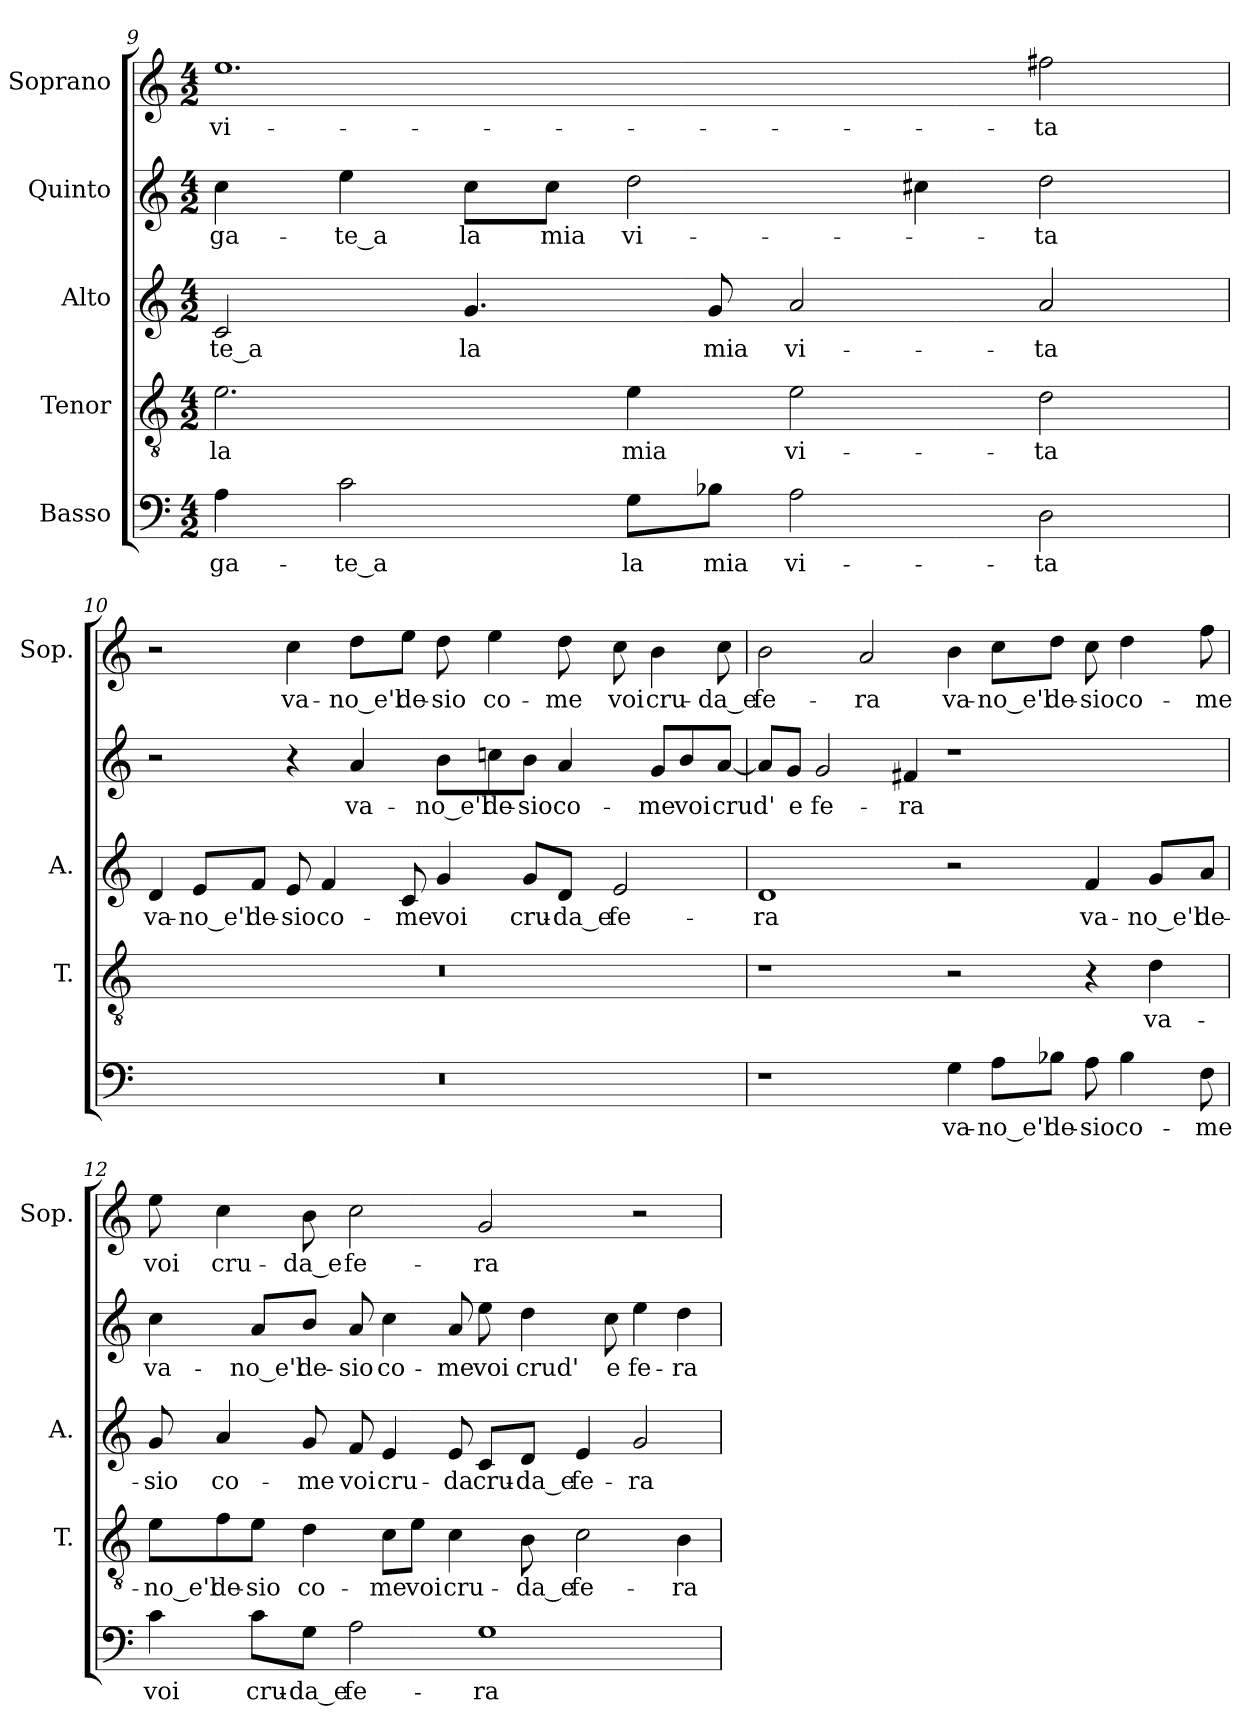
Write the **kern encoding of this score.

**kern	**text	**kern	**text	**kern	**text	**kern	**text	**kern	**text
*part5	*part5	*part4	*part4	*part3	*part3	*part2	*part2	*part1	*part1
*staff5	*staff5	*staff4	*staff4	*staff3	*staff3	*staff2	*staff2	*staff1	*staff1
*I"Basso	*	*I"Tenor	*	*I"Alto	*	*I"Quinto	*	*I"Soprano	*
*	*	*I'T.	*	*I'A.	*	*	*	*I'Sop.	*
*clefF4	*	*clefGv2	*	*clefG2	*	*clefG2	*	*clefG2	*
*	*	*ITrd7c12	*	*	*	*	*	*	*
*k[]	*	*k[]	*	*k[]	*	*k[]	*	*k[]	*
*C:	*	*C:	*	*C:	*	*C:	*	*C:	*
*M4/2	*	*M4/2	*	*M4/2	*	*M4/2	*	*M4/2	*
=9	=9	=9	=9	=9	=9	=9	=9	=9	=9
!	!LO:LY:b:color=#000000	!	!	!	!	!	!	!	!
!	!	!	!LO:LY:b:color=#000000	!	!	!	!	!	!
!	!	!	!	!	!LO:LY:b:color=#000000	!	!	!	!
!	!	!	!	!	!	!	!LO:LY:b:color=#000000	!	!
!	!	!	!	!	!	!	!	!	!LO:LY:b:color=#000000
4Ai\	-ga-	2.Ei\	la	2ci/	-te_a	4cci\	-ga-	1.eei	vi-
!	!LO:LY:b:color=#000000	!	!	!	!	!	!	!	!
!	!	!	!	!	!	!	!LO:LY:b:color=#000000	!	!
2ci\	-te_a	.	.	.	.	4eei\	-te_a	.	.
!	!	!	!	!	!LO:LY:b:color=#000000	!	!	!	!
!	!	!	!	!	!	!	!LO:LY:b:color=#000000	!	!
.	.	.	.	4.gi/	la	8cci\L	la	.	.
!	!	!	!	!	!	!	!LO:LY:b:color=#000000	!	!
.	.	.	.	.	.	8cci\J	mia	.	.
!	!LO:LY:b:color=#000000	!	!	!	!	!	!	!	!
!	!	!	!LO:LY:b:color=#000000	!	!	!	!	!	!
!	!	!	!	!	!	!	!LO:LY:b:color=#000000	!	!
8Gi\L	la	4Ei\	mia	.	.	2ddi\	vi-	.	.
!	!LO:LY:b:color=#000000	!	!	!	!	!	!	!	!
!	!	!	!	!	!LO:LY:b:color=#000000	!	!	!	!
8B-Xi\J	mia	.	.	8gi/	mia	.	.	.	.
!	!LO:LY:b:color=#000000	!	!	!	!	!	!	!	!
!	!	!	!LO:LY:b:color=#000000	!	!	!	!	!	!
!	!	!	!	!	!LO:LY:b:color=#000000	!	!	!	!
2Ai\	vi-	2Ei\	vi-	2ai/	vi-	.	.	.	.
.	.	.	.	.	.	4cc#Xi\	.	.	.
!	!LO:LY:b:color=#000000	!	!	!	!	!	!	!	!
!	!	!	!LO:LY:b:color=#000000	!	!	!	!	!	!
!	!	!	!	!	!LO:LY:b:color=#000000	!	!	!	!
!	!	!	!	!	!	!	!LO:LY:b:color=#000000	!	!
!	!	!	!	!	!	!	!	!	!LO:LY:b:color=#000000
2Di\	-ta	2Di\	-ta	2ai/	-ta	2ddi\	-ta	2ff#Xi\	-ta
!!LO:PB:g=z
=10	=10	=10	=10	=10	=10	=10	=10	=10	=10
!LO:N:vis=1	!	!LO:N:vis=1	!	!	!	!	!	!	!
!	!	!	!	!	!LO:LY:b:color=#000000	!	!	!	!
0r	.	0r	.	4di/	va-	2r	.	2r	.
!	!	!	!	!	!LO:LY:b:color=#000000	!	!	!	!
.	.	.	.	8ei/L	-no_e'l	.	.	.	.
!	!	!	!	!	!LO:LY:b:color=#000000	!	!	!	!
.	.	.	.	8fi/J	de-	.	.	.	.
!	!	!	!	!	!LO:LY:b:color=#000000	!	!	!	!
!	!	!	!	!	!	!	!	!	!LO:LY:b:color=#000000
.	.	.	.	8ei/	-sio	4r	.	4cci\	va-
!	!	!	!	!	!LO:LY:b:color=#000000	!	!	!	!
.	.	.	.	4fi/	co-	.	.	.	.
!	!	!	!	!	!	!	!LO:LY:b:color=#000000	!	!
!	!	!	!	!	!	!	!	!	!LO:LY:b:color=#000000
.	.	.	.	.	.	4ai/	va-	8ddi\L	-no_e'l
!	!	!	!	!	!LO:LY:b:color=#000000	!	!	!	!
!	!	!	!	!	!	!	!	!	!LO:LY:b:color=#000000
.	.	.	.	8ci/	-me	.	.	8eei\J	de-
!	!	!	!	!	!LO:LY:b:color=#000000	!	!	!	!
!	!	!	!	!	!	!	!LO:LY:b:color=#000000	!	!
!	!	!	!	!	!	!	!	!	!LO:LY:b:color=#000000
.	.	.	.	4gi/	voi	8bi\L	-no_e'l	8ddi\	-sio
!	!	!	!	!	!	!	!LO:LY:b:color=#000000	!	!
!	!	!	!	!	!	!	!	!	!LO:LY:b:color=#000000
.	.	.	.	.	.	8ccni\	de-	4eei\	co-
!	!	!	!	!	!LO:LY:b:color=#000000	!	!	!	!
!	!	!	!	!	!	!	!LO:LY:b:color=#000000	!	!
.	.	.	.	8gi/L	cru-	8bi\J	-sio	.	.
!	!	!	!	!	!LO:LY:b:color=#000000	!	!	!	!
!	!	!	!	!	!	!	!LO:LY:b:color=#000000	!	!
!	!	!	!	!	!	!	!	!	!LO:LY:b:color=#000000
.	.	.	.	8di/J	-da_e	4ai/	co-	8ddi\	-me
!	!	!	!	!	!LO:LY:b:color=#000000	!	!	!	!
!	!	!	!	!	!	!	!	!	!LO:LY:b:color=#000000
.	.	.	.	2ei/	fe-	.	.	8cci\	voi
!	!	!	!	!	!	!	!LO:LY:b:color=#000000	!	!
!	!	!	!	!	!	!	!	!	!LO:LY:b:color=#000000
.	.	.	.	.	.	8gi/L	-me	4bi\	cru-
!	!	!	!	!	!	!	!LO:LY:b:color=#000000	!	!
.	.	.	.	.	.	8bi/	voi	.	.
!	!	!	!	!	!	!	!LO:LY:b:color=#000000	!	!
!	!	!	!	!	!	!	!	!	!LO:LY:b:color=#000000
.	.	.	.	.	.	[<8ai/J	crud'	8cci\	-da_e
=11	=11	=11	=11	=11	=11	=11	=11	=11	=11
!	!	!	!	!	!LO:LY:b:color=#000000	!	!	!	!
!	!	!	!	!	!	!	!	!	!LO:LY:b:color=#000000
1r	.	1r	.	1di	-ra	8ai/L]	.	2bi\	fe-
!	!	!	!	!	!	!	!LO:LY:b:color=#000000	!	!
.	.	.	.	.	.	8gi/J	e	.	.
!	!	!	!	!	!	!	!LO:LY:b:color=#000000	!	!
.	.	.	.	.	.	2gi/	fe-	.	.
!	!	!	!	!	!	!	!	!	!LO:LY:b:color=#000000
.	.	.	.	.	.	.	.	2ai/	-ra
!	!	!	!	!	!	!	!LO:LY:b:color=#000000	!	!
.	.	.	.	.	.	4f#Xi/	-ra	.	.
!	!LO:LY:b:color=#000000	!	!	!	!	!	!	!	!
!	!	!	!	!	!	!	!	!	!LO:LY:b:color=#000000
4Gi\	va-	2r	.	2r	.	1r	.	4bi\	va-
!	!LO:LY:b:color=#000000	!	!	!	!	!	!	!	!
!	!	!	!	!	!	!	!	!	!LO:LY:b:color=#000000
8Ai\L	-no_e'l	.	.	.	.	.	.	8cci\L	-no_e'l
!	!LO:LY:b:color=#000000	!	!	!	!	!	!	!	!
!	!	!	!	!	!	!	!	!	!LO:LY:b:color=#000000
8B-Xi\J	de-	.	.	.	.	.	.	8ddi\J	de-
!	!LO:LY:b:color=#000000	!	!	!	!	!	!	!	!
!	!	!	!	!	!LO:LY:b:color=#000000	!	!	!	!
!	!	!	!	!	!	!	!	!	!LO:LY:b:color=#000000
8Ai\	-sio	4r	.	4fi/	va-	.	.	8cci\	-sio
!	!LO:LY:b:color=#000000	!	!	!	!	!	!	!	!
!	!	!	!	!	!	!	!	!	!LO:LY:b:color=#000000
4B-i\	co-	.	.	.	.	.	.	4ddi\	co-
!	!	!	!LO:LY:b:color=#000000	!	!	!	!	!	!
!	!	!	!	!	!LO:LY:b:color=#000000	!	!	!	!
.	.	4Di\	va-	8gi/L	-no_e'l	.	.	.	.
!	!LO:LY:b:color=#000000	!	!	!	!	!	!	!	!
!	!	!	!	!	!LO:LY:b:color=#000000	!	!	!	!
!	!	!	!	!	!	!	!	!	!LO:LY:b:color=#000000
8Fi\	-me	.	.	8ai/J	de-	.	.	8ffi\	-me
!!LO:LB:g=z
=12	=12	=12	=12	=12	=12	=12	=12	=12	=12
!	!LO:LY:b:color=#000000	!	!	!	!	!	!	!	!
!	!	!	!LO:LY:b:color=#000000	!	!	!	!	!	!
!	!	!	!	!	!LO:LY:b:color=#000000	!	!	!	!
!	!	!	!	!	!	!	!LO:LY:b:color=#000000	!	!
!	!	!	!	!	!	!	!	!	!LO:LY:b:color=#000000
4ci\	voi	8Ei\L	-no_e'l	8gi/	-sio	4cci\	va-	8eei\	voi
!	!	!	!LO:LY:b:color=#000000	!	!	!	!	!	!
!	!	!	!	!	!LO:LY:b:color=#000000	!	!	!	!
!	!	!	!	!	!	!	!	!	!LO:LY:b:color=#000000
.	.	8Fi\	de-	4ai/	co-	.	.	4cci\	cru-
!	!LO:LY:b:color=#000000	!	!	!	!	!	!	!	!
!	!	!	!LO:LY:b:color=#000000	!	!	!	!	!	!
!	!	!	!	!	!	!	!LO:LY:b:color=#000000	!	!
8ci\L	cru-	8Ei\J	-sio	.	.	8ai/L	-no_e'l	.	.
!	!LO:LY:b:color=#000000	!	!	!	!	!	!	!	!
!	!	!	!LO:LY:b:color=#000000	!	!	!	!	!	!
!	!	!	!	!	!LO:LY:b:color=#000000	!	!	!	!
!	!	!	!	!	!	!	!LO:LY:b:color=#000000	!	!
!	!	!	!	!	!	!	!	!	!LO:LY:b:color=#000000
8Gi\J	-da_e	4Di\	co-	8gi/	-me	8bi/J	de-	8bi\	-da_e
!	!LO:LY:b:color=#000000	!	!	!	!	!	!	!	!
!	!	!	!	!	!LO:LY:b:color=#000000	!	!	!	!
!	!	!	!	!	!	!	!LO:LY:b:color=#000000	!	!
!	!	!	!	!	!	!	!	!	!LO:LY:b:color=#000000
2Ai\	fe-	.	.	8fi/	voi	8ai/	-sio	2cci\	fe-
!	!	!	!LO:LY:b:color=#000000	!	!	!	!	!	!
!	!	!	!	!	!LO:LY:b:color=#000000	!	!	!	!
!	!	!	!	!	!	!	!LO:LY:b:color=#000000	!	!
.	.	8Ci\L	-me	4ei/	cru-	4cci\	co-	.	.
!	!	!	!LO:LY:b:color=#000000	!	!	!	!	!	!
.	.	8Ei\J	voi	.	.	.	.	.	.
!	!	!	!LO:LY:b:color=#000000	!	!	!	!	!	!
!	!	!	!	!	!LO:LY:b:color=#000000	!	!	!	!
!	!	!	!	!	!	!	!LO:LY:b:color=#000000	!	!
.	.	4Ci\	cru-	8ei/	-da	8ai/	-me	.	.
!	!LO:LY:b:color=#000000	!	!	!	!	!	!	!	!
!	!	!	!	!	!LO:LY:b:color=#000000	!	!	!	!
!	!	!	!	!	!	!	!LO:LY:b:color=#000000	!	!
!	!	!	!	!	!	!	!	!	!LO:LY:b:color=#000000
1Gi	-ra	.	.	8ci/L	cru-	8eei\	voi	2gi/	-ra
!	!	!	!LO:LY:b:color=#000000	!	!	!	!	!	!
!	!	!	!	!	!LO:LY:b:color=#000000	!	!	!	!
!	!	!	!	!	!	!	!LO:LY:b:color=#000000	!	!
.	.	8BBi\	-da_e	8di/J	-da_e	4ddi\	crud'	.	.
!	!	!	!LO:LY:b:color=#000000	!	!	!	!	!	!
!	!	!	!	!	!LO:LY:b:color=#000000	!	!	!	!
.	.	2Ci\	fe-	4ei/	fe-	.	.	.	.
!	!	!	!	!	!	!	!LO:LY:b:color=#000000	!	!
.	.	.	.	.	.	8cci\	e	.	.
!	!	!	!	!	!LO:LY:b:color=#000000	!	!	!	!
!	!	!	!	!	!	!	!LO:LY:b:color=#000000	!	!
.	.	.	.	2gi/	-ra	4eei\	fe-	2r	.
!	!	!	!LO:LY:b:color=#000000	!	!	!	!	!	!
!	!	!	!	!	!	!	!LO:LY:b:color=#000000	!	!
.	.	4BBi\	-ra	.	.	4ddi\	-ra	.	.
=	=	=	=	=	=	=	=	=	=
*-	*-	*-	*-	*-	*-	*-	*-	*-	*-
